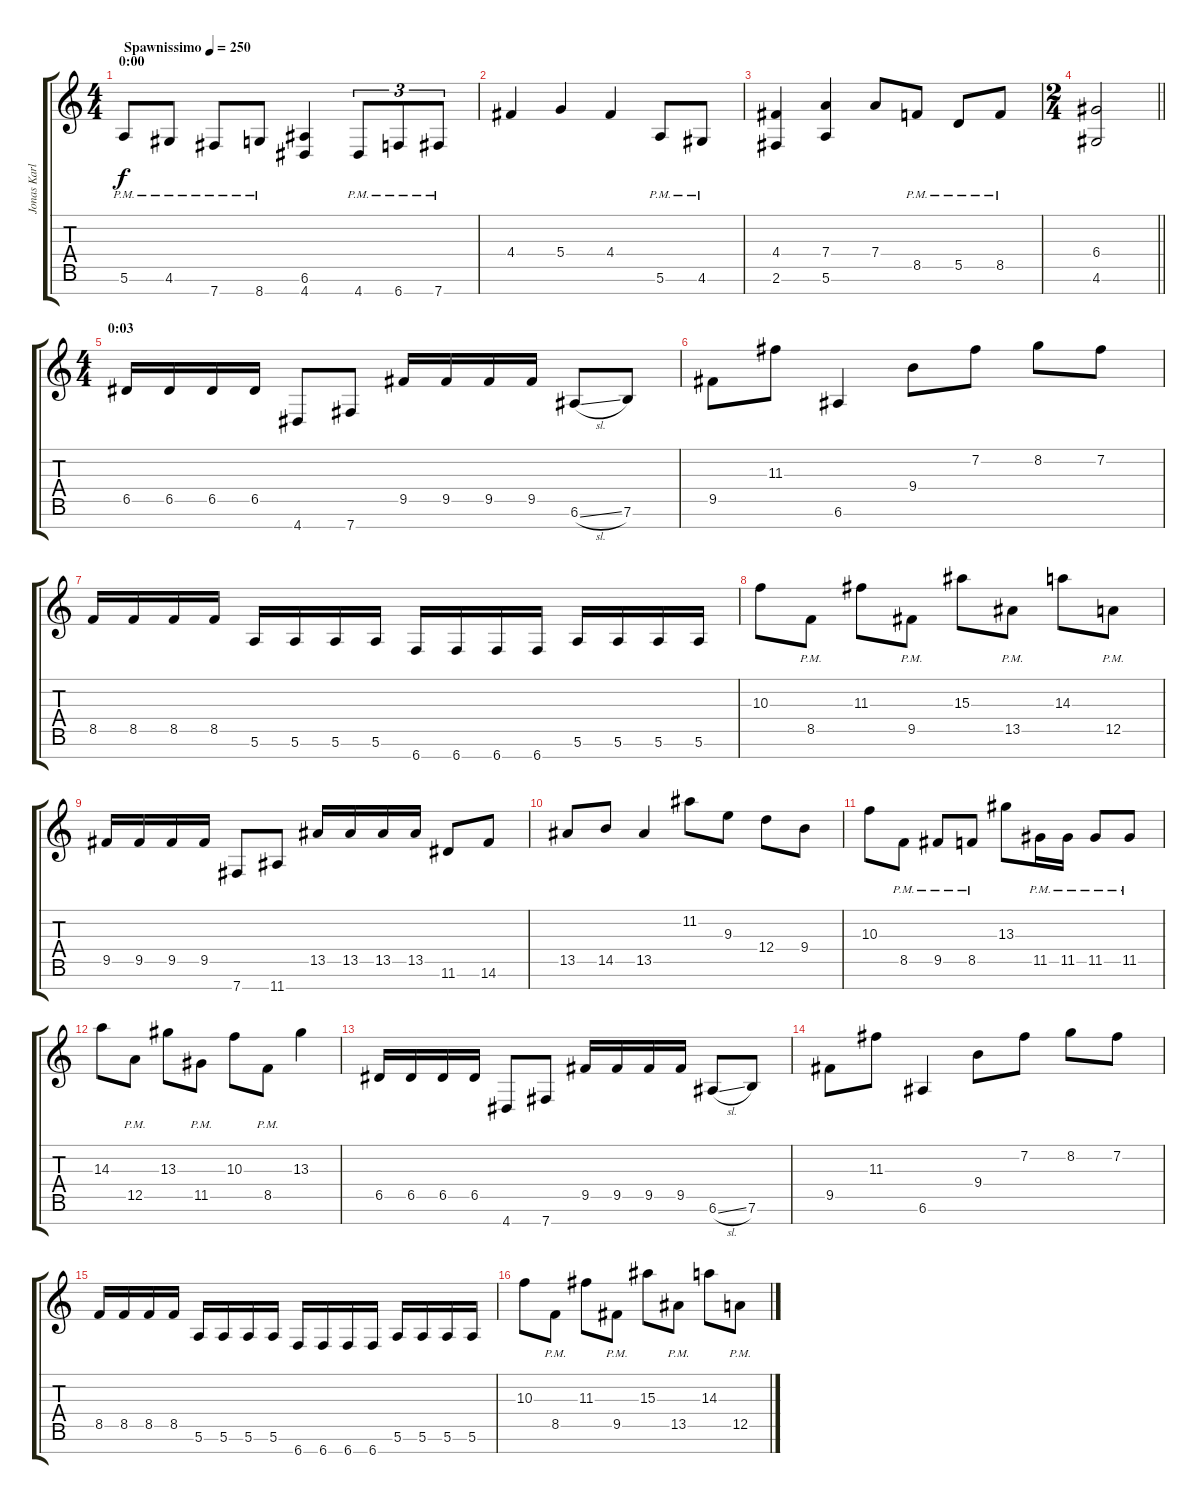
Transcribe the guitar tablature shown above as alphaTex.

\track ("Jonas Karlsson" "Jonas Karl") {instrument distortionguitar}
\staff {score tabs}
\tuning (E4 B3 G3 D3 A2 E2 B1) {hide}
\ts (4 4)
\section ("" "0:00")
\tempo (250 "Spawnissimo")
\clef g2
\ks c
5.6{pm}.8{dy f instrument distortionguitar} 4.6{pm}.8 7.7{pm}.8 8.7{pm}.8 (6.6 4.7).4 4.7{pm}.8{tu (3 2)} 6.7{pm}.8{tu (3 2)} 7.7{pm}.8{tu (3 2)} |
4.4.4 5.4.4 4.4.4 5.6{pm}.8 4.6{pm}.8 |
(4.4 2.6).4 (7.4 5.6).4 7.4.8 8.5{pm}.8 5.5{pm}.8 8.5{pm}.8 |
\ts (2 4)
\barLineRight lightlight
(6.4 4.6).2 |
\ts (4 4)
\section ("" "0:03")
6.5.16 6.5.16 6.5.16 6.5.16 4.7.8 7.7.8 9.5.16 9.5.16 9.5.16 9.5.16 6.6{sl}.8 7.6.8 |
9.5.8 11.3.8 6.6.4 9.4.8 7.2.8 8.2.8 7.2.8 |
8.5.16 8.5.16 8.5.16 8.5.16 5.6.16 5.6.16 5.6.16 5.6.16 6.7.16 6.7.16 6.7.16 6.7.16 5.6.16 5.6.16 5.6.16 5.6.16 |
10.3.8 8.5{pm}.8 11.3.8 9.5{pm}.8 15.3.8 13.5{pm}.8 14.3.8 12.5{pm}.8 |
9.5.16 9.5.16 9.5.16 9.5.16 7.7.8 11.7.8 13.5.16 13.5.16 13.5.16 13.5.16 11.6.8 14.6.8 |
13.5.8 14.5.8 13.5.4 11.2.8 9.3.8 12.4.8 9.4.8 |
10.3.8 8.5{pm}.8 9.5{pm}.8 8.5{pm}.8 13.3.8 11.5{pm}.16 11.5{pm}.16 11.5{pm}.8 11.5{pm}.8 |
14.3.8 12.5{pm}.8 13.3.8 11.5{pm}.8 10.3.8 8.5{pm}.8 13.3.4 |
6.5.16 6.5.16 6.5.16 6.5.16 4.7.8 7.7.8 9.5.16 9.5.16 9.5.16 9.5.16 6.6{sl}.8 7.6.8 |
9.5.8 11.3.8 6.6.4 9.4.8 7.2.8 8.2.8 7.2.8 |
8.5.16 8.5.16 8.5.16 8.5.16 5.6.16 5.6.16 5.6.16 5.6.16 6.7.16 6.7.16 6.7.16 6.7.16 5.6.16 5.6.16 5.6.16 5.6.16 |
10.3.8 8.5{pm}.8 11.3.8 9.5{pm}.8 15.3.8 13.5{pm}.8 14.3.8 12.5{pm}.8
